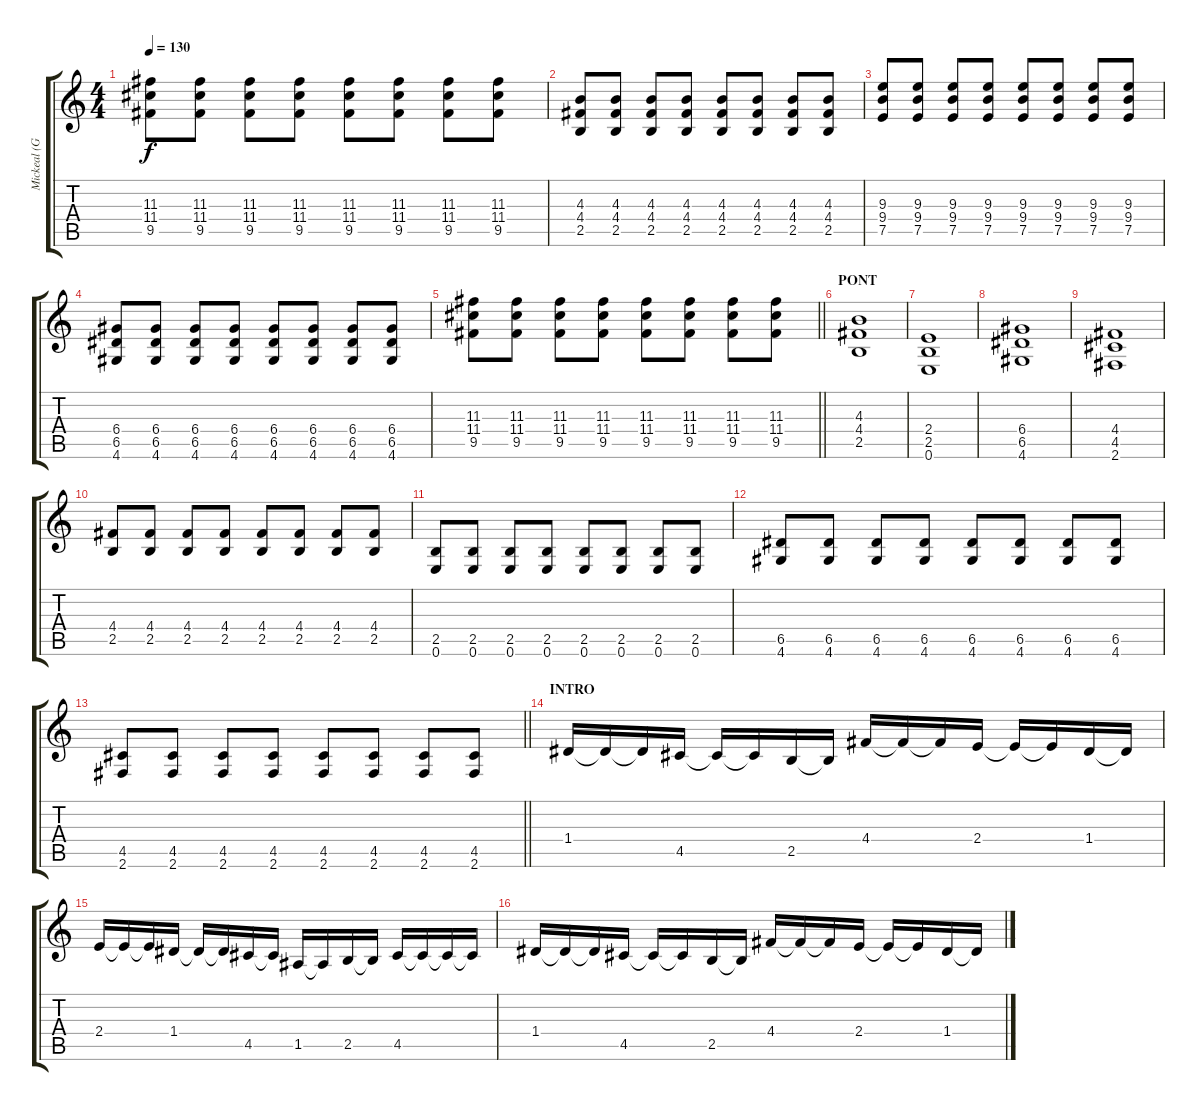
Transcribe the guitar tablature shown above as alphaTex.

\track ("Mickeal (Guitar_01)" "Mickeal (G") {instrument distortionguitar}
\staff {score tabs}
\tuning (E4 B3 G3 D3 A2 E2) {hide}
\ts (4 4)
\tempo 130
\clef g2
\ks c
(11.3 11.4 9.5).8{dy f} (11.3 11.4 9.5).8 (11.3 11.4 9.5).8 (11.3 11.4 9.5).8 (11.3 11.4 9.5).8 (11.3 11.4 9.5).8 (11.3 11.4 9.5).8 (11.3 11.4 9.5).8 |
(4.3 4.4 2.5).8 (4.3 4.4 2.5).8 (4.3 4.4 2.5).8 (4.3 4.4 2.5).8 (4.3 4.4 2.5).8 (4.3 4.4 2.5).8 (4.3 4.4 2.5).8 (4.3 4.4 2.5).8 |
(9.3 9.4 7.5).8 (9.3 9.4 7.5).8 (9.3 9.4 7.5).8 (9.3 9.4 7.5).8 (9.3 9.4 7.5).8 (9.3 9.4 7.5).8 (9.3 9.4 7.5).8 (9.3 9.4 7.5).8 |
(6.4 6.5 4.6).8 (6.4 6.5 4.6).8 (6.4 6.5 4.6).8 (6.4 6.5 4.6).8 (6.4 6.5 4.6).8 (6.4 6.5 4.6).8 (6.4 6.5 4.6).8 (6.4 6.5 4.6).8 |
\barLineRight lightlight
(11.3 11.4 9.5).8 (11.3 11.4 9.5).8 (11.3 11.4 9.5).8 (11.3 11.4 9.5).8 (11.3 11.4 9.5).8 (11.3 11.4 9.5).8 (11.3 11.4 9.5).8 (11.3 11.4 9.5).8 |
\section ("" "PONT")
(4.3 4.4 2.5).1 |
(2.4 2.5 0.6).1 |
(6.4 6.5 4.6).1 |
(4.4 4.5 2.6).1 |
(4.4 2.5).8 (4.4 2.5).8 (4.4 2.5).8 (4.4 2.5).8 (4.4 2.5).8 (4.4 2.5).8 (4.4 2.5).8 (4.4 2.5).8 |
(2.5 0.6).8 (2.5 0.6).8 (2.5 0.6).8 (2.5 0.6).8 (2.5 0.6).8 (2.5 0.6).8 (2.5 0.6).8 (2.5 0.6).8 |
(6.5 4.6).8 (6.5 4.6).8 (6.5 4.6).8 (6.5 4.6).8 (6.5 4.6).8 (6.5 4.6).8 (6.5 4.6).8 (6.5 4.6).8 |
\barLineRight lightlight
(4.5 2.6).8 (4.5 2.6).8 (4.5 2.6).8 (4.5 2.6).8 (4.5 2.6).8 (4.5 2.6).8 (4.5 2.6).8 (4.5 2.6).8 |
\section ("" "INTRO")
1.4.16 1.4{t}.16 1.4{t}.16 4.5.16 4.5{t}.16 4.5{t}.16 2.5.16 2.5{t}.16 4.4.16 4.4{t}.16 4.4{t}.16 2.4.16 2.4{t}.16 2.4{t}.16 1.4.16 1.4{t}.16 |
2.4.16 2.4{t}.16 2.4{t}.16 1.4.16 1.4{t}.16 1.4{t}.16 4.5.16 4.5{t}.16 1.5.16 1.5{t}.16 2.5.16 2.5{t}.16 4.5.16 4.5{t}.16 4.5{t}.16 4.5{t}.16 |
1.4.16 1.4{t}.16 1.4{t}.16 4.5.16 4.5{t}.16 4.5{t}.16 2.5.16 2.5{t}.16 4.4.16 4.4{t}.16 4.4{t}.16 2.4.16 2.4{t}.16 2.4{t}.16 1.4.16 1.4{t}.16
